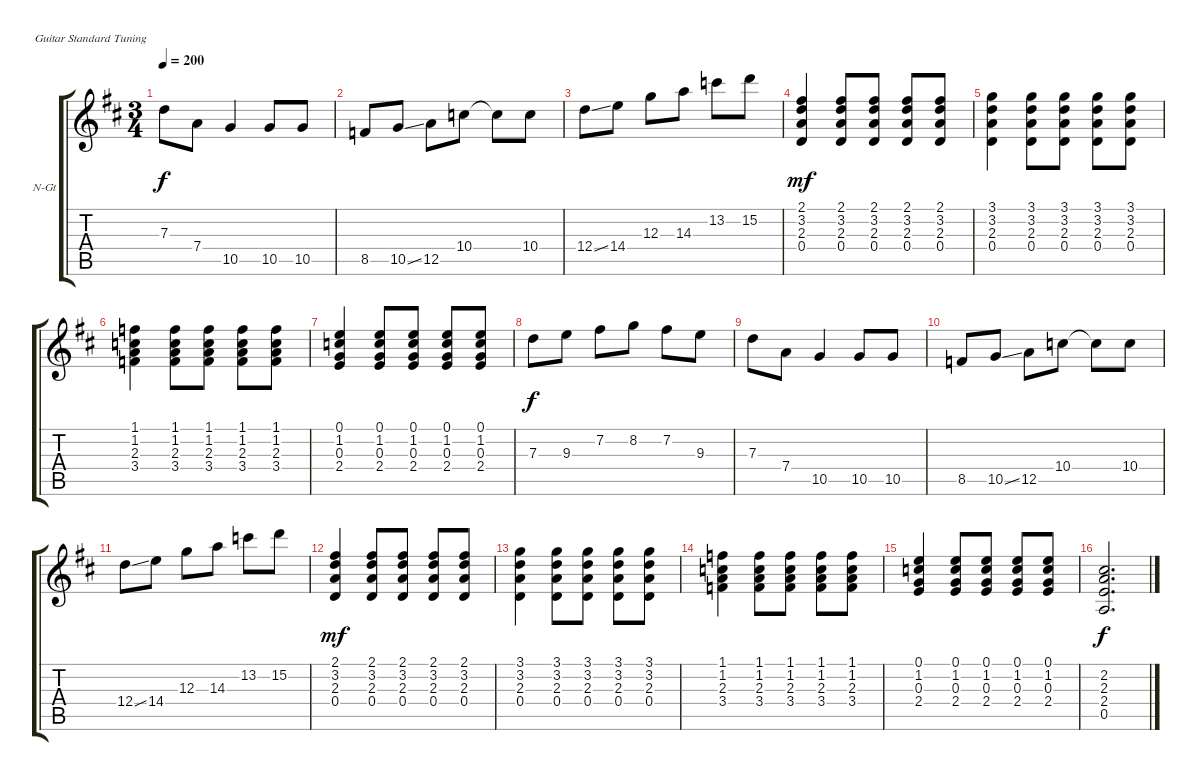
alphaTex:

\defaultSystemsLayout 4
\bracketExtendMode groupsimilarinstruments
\firstSystemTrackNameOrientation horizontal
\otherSystemsTrackNameOrientation horizontal
\track ("Nylon Guitar" "N-Gt") {instrument acousticguitarnylon}
\staff {score tabs}
\tuning (E4 B3 G3 D3 A2 E2)
\ts (3 4)
\tempo 200
\clef g2
\ks d
7.3.8{dy f} 7.4.8 10.5.4 10.5.8 10.5.8 |
8.5.8 10.5{ss}.8 12.5.8 10.4.8 10.4{t}.8 10.4.8 |
12.4{ss}.8 14.4.8 12.3.8 14.3.8 13.2.8 15.2.8 |
(0.4 2.3 3.2 2.1).4{dy mf} (2.1 3.2 2.3 0.4).8 (2.1 3.2 2.3 0.4).8 (2.1 3.2 2.3 0.4).8 (2.1 3.2 2.3 0.4).8 |
(0.4 2.3 3.2 3.1).4 (3.1 3.2 2.3 0.4).8 (3.1 3.2 2.3 0.4).8 (3.1 3.2 2.3 0.4).8 (3.1 3.2 2.3 0.4).8 |
(3.4 2.3 1.2 1.1).4 (1.1 1.2 2.3 3.4).8 (1.1 1.2 2.3 3.4).8 (1.1 1.2 2.3 3.4).8 (1.1 1.2 2.3 3.4).8 |
(2.4 0.3 1.2 0.1).4 (0.1 1.2 0.3 2.4).8 (0.1 1.2 0.3 2.4).8 (0.1 1.2 0.3 2.4).8 (0.1 1.2 0.3 2.4).8 |
7.3.8{dy f} 9.3.8 7.2.8 8.2.8 7.2.8 9.3.8 |
7.3.8 7.4.8 10.5.4 10.5.8 10.5.8 |
8.5.8 10.5{ss}.8 12.5.8 10.4.8 10.4{t}.8 10.4.8 |
12.4{ss}.8 14.4.8 12.3.8 14.3.8 13.2.8 15.2.8 |
(0.4 2.3 3.2 2.1).4{dy mf} (2.1 3.2 2.3 0.4).8 (2.1 3.2 2.3 0.4).8 (2.1 3.2 2.3 0.4).8 (2.1 3.2 2.3 0.4).8 |
(0.4 2.3 3.2 3.1).4 (3.1 3.2 2.3 0.4).8 (3.1 3.2 2.3 0.4).8 (3.1 3.2 2.3 0.4).8 (3.1 3.2 2.3 0.4).8 |
(3.4 2.3 1.2 1.1).4 (1.1 1.2 2.3 3.4).8 (1.1 1.2 2.3 3.4).8 (1.1 1.2 2.3 3.4).8 (1.1 1.2 2.3 3.4).8 |
(2.4 0.3 1.2 0.1).4 (0.1 1.2 0.3 2.4).8 (0.1 1.2 0.3 2.4).8 (0.1 1.2 0.3 2.4).8 (0.1 1.2 0.3 2.4).8 |
(0.5 2.4 2.3 2.2).2{d dy f}
